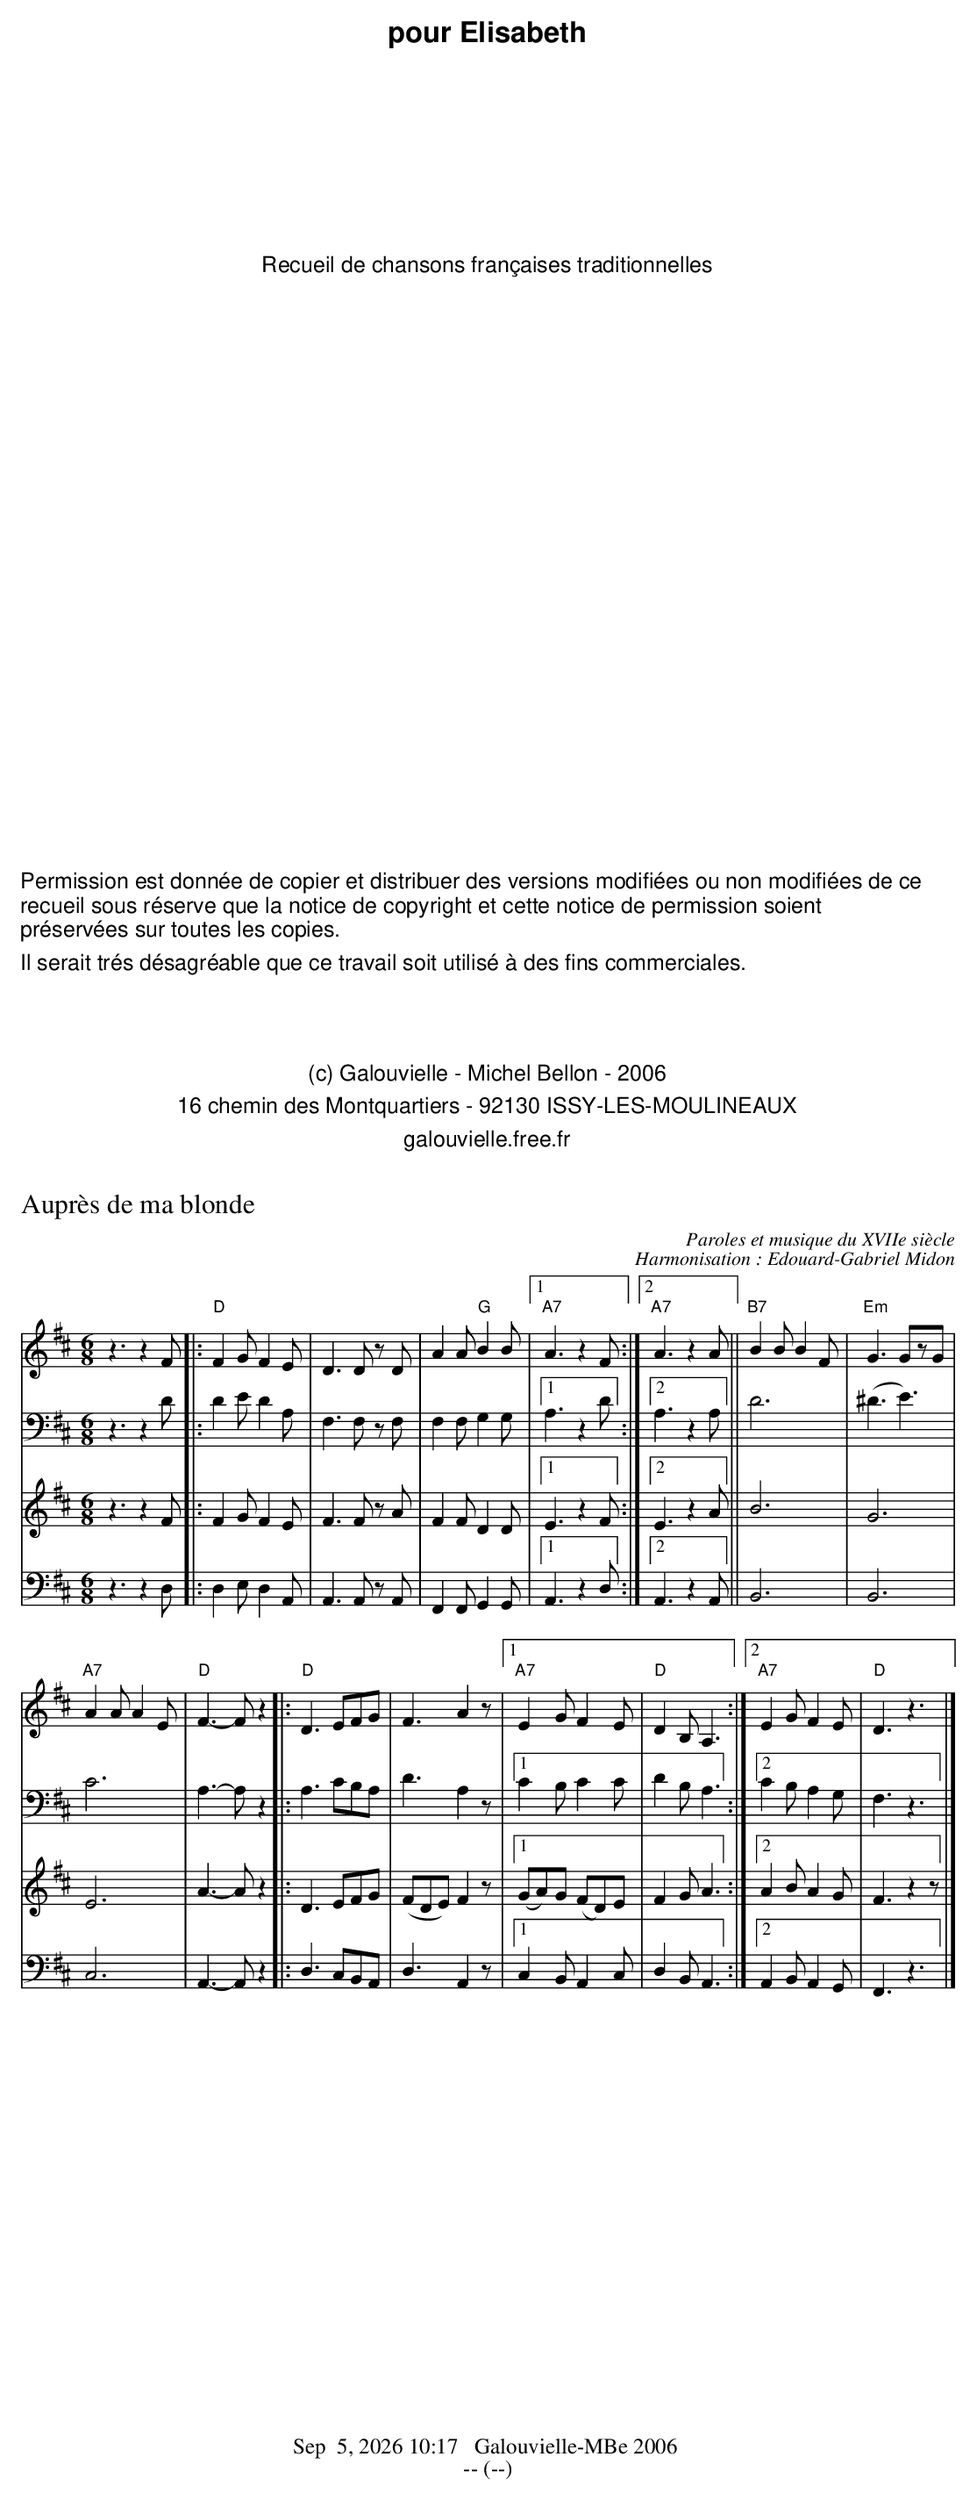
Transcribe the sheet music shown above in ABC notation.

X:1
T:Auprès de ma blonde
C:Paroles et musique du XVIIe siècle
C:Harmonisation : Edouard-Gabriel Midon
M:6/8
L:1/8
K:D
V:1
z3 z2F |: "D"F2G F2E | D3 Dz D | A2A "G"B2B |1 "A7"A3 z2F :|2 "A7"A3 z2A || "B7"B2B B2F | "Em" G3 GzG |
"A7"A2A A2E | "D"F3- Fz2 |: "D" D3 EFG | F3 A2z |1 "A7" E2G F2E | "D"D2B, A,3 :|2 "A7" E2G F2E | "D"D3 z3 |]
V:2
z3 z2D |: D2E D2A, | F,3 F,z F, | F,2F, G,2G, | [1 A,3 z2D :| [2 A,3 z2A, || D6 | (^D3E3) |
C6 | A,3-A,z2 |: A,3 CB,A, | D3 A,2z |1 C2B, C2C | D2B, A,3 :|2 C2B, A,2G, | F,3 z3 |]
V:3
z3 z2F |: F2G F2E | F3 Fz A | F2F D2D |1 E3 z2F :|2 E3 z2A || B6 | G6 |
E6 | A3- Az2 |: D3 EFG | (FDE) F2z |1 (GA)G (FD)E | F2G A3 :|2 A2B A2G | F3 z2z |]
V:4
z3 z2D, |: D,2E, D,2A,, | A,,3 A,, zA,, | F,,2F,, G,,2G,, |1 A,,3 z2D, :|2 A,,3 z2A,, || B,,6 | B,,6 |
C,6 | A,,3- A,,z2 |: D,3 C,B,,A,, | D,3 A,,2z |1 C,2B,, A,,2C, | D,2B,, A,,3 :|2 A,,2B,, A,,2G,, | F,,3 z3 |]
